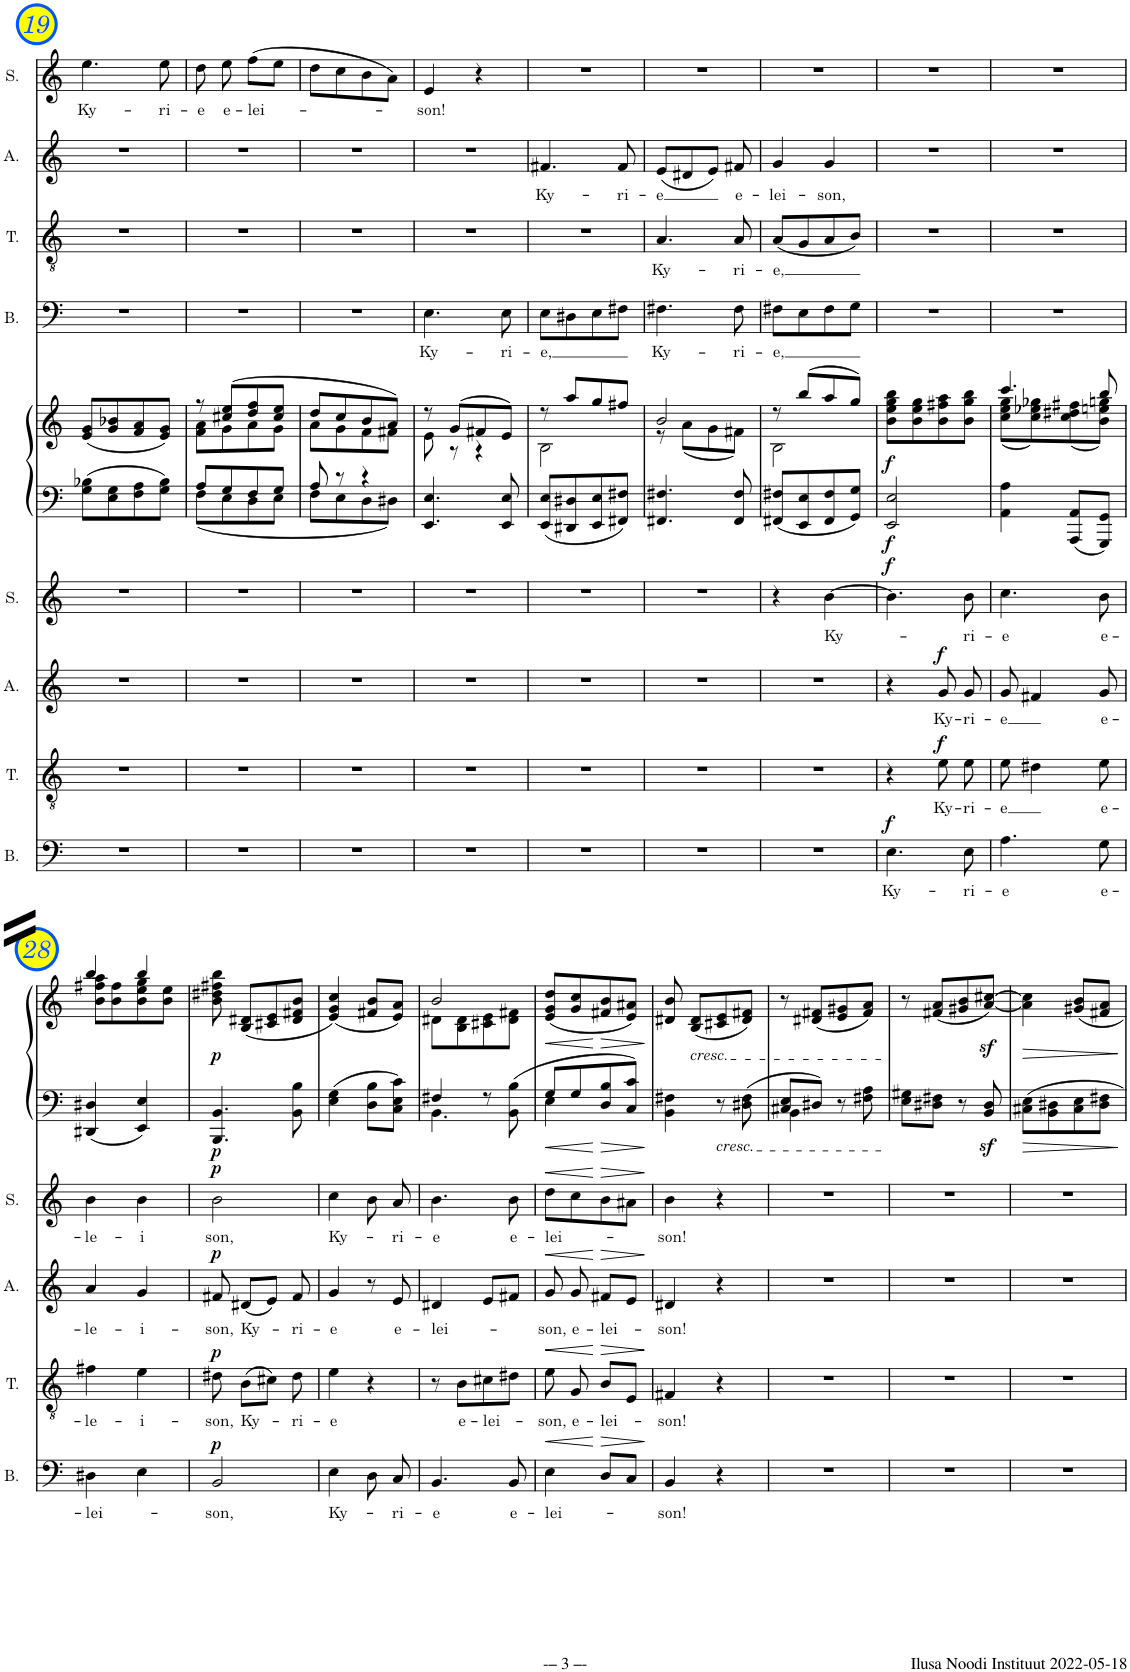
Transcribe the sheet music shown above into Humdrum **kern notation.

**kern	**text	**dynam	**kern	**text	**dynam	**kern	**text	**dynam	**kern	**text	**dynam	**kern	**kern	**dynam	**kern	**text	**kern	**text	**kern	**text	**kern	**text
*part9	*part9	*part9	*part8	*part8	*part8	*part7	*part7	*part7	*part6	*part6	*part6	*part5	*part5	*part5	*part4	*part4	*part3	*part3	*part2	*part2	*part1	*part1
*staff10	*staff10	*staff10	*staff9	*staff9	*staff9	*staff8	*staff8	*staff8	*staff7	*staff7	*staff7	*staff6	*staff5	*staff5/6	*staff4	*staff4	*staff3	*staff3	*staff2	*staff2	*staff1	*staff1
*I"Bass	*	*	*I"Tenor	*	*	*I"Alto	*	*	*I"Soprano	*	*	*I"Piano	*	*	*I"Bass	*	*I"Tenor	*	*I"Alto	*	*I"Soprano	*
*I'B.	*	*	*I'T.	*	*	*I'A.	*	*	*I'S.	*	*	*I'Pno	*	*	*I'B.	*	*I'T.	*	*I'A.	*	*I'S.	*
!!LO:PB:g=z
*clefF4	*	*	*clefGv2	*	*	*clefG2	*	*	*clefG2	*	*	*clefF4	*clefG2	*	*clefF4	*	*clefGv2	*	*clefG2	*	*clefG2	*
*k[]	*	*	*k[]	*	*	*k[]	*	*	*k[]	*	*	*k[]	*k[]	*	*k[]	*	*k[]	*	*k[]	*	*k[]	*
*M2/4	*	*	*M2/4	*	*	*M2/4	*	*	*M2/4	*	*	*M2/4	*M2/4	*	*M2/4	*	*M2/4	*	*M2/4	*	*M2/4	*
=19	=19	=19	=19	=19	=19	=19	=19	=19	=19	=19	=19	=19	=19	=19	=19	=19	=19	=19	=19	=19	=19	=19
!	!	!	!	!	!	!	!	!	!	!	!	!	!	!	!	!	!	!	!	!	!	!LO:LY:b
2r	.	.	2r	.	.	2r	.	.	2r	.	.	8G\ 8B-X\L	(8e/ 8g/L	.	2r	.	2r	.	2r	.	4.ee\	Ky-
.	.	.	.	.	.	.	.	.	.	.	.	8E\ 8G\	8g/ 8b-X/	.	.	.	.	.	.	.	.	.
.	.	.	.	.	.	.	.	.	.	.	.	8F\ 8A\	8f/ 8a/	.	.	.	.	.	.	.	.	.
!	!	!	!	!	!	!	!	!	!	!	!	!	!	!	!	!	!	!	!	!	!	!LO:LY:b
.	.	.	.	.	.	.	.	.	.	.	.	8G\ 8B-\J	8e/ 8g/J)	.	.	.	.	.	.	.	8ee\	-ri-
=20	=20	=20	=20	=20	=20	=20	=20	=20	=20	=20	=20	=20	=20	=20	=20	=20	=20	=20	=20	=20	=20	=20
*	*	*	*	*	*	*	*	*	*	*	*	*^	*^	*	*	*	*	*	*	*	*	*
!	!	!	!	!	!	!	!	!	!	!	!	!	!	!	!	!	!	!	!	!	!	!	!	!LO:LY:b
2r	.	.	2r	.	.	2r	.	.	2r	.	.	8A/L	8F\L	8r	8f\ 8a\L	.	2r	.	2r	.	2r	.	8dd\	-e
!	!	!	!	!	!	!	!	!	!	!	!	!	!	!	!	!	!	!	!	!	!	!	!	!LO:LY:b
.	.	.	.	.	.	.	.	.	.	.	.	8G/	8E\	(8cc#X/ 8ee/L	8g\	.	.	.	.	.	.	.	8ee\	e-
!	!	!	!	!	!	!	!	!	!	!	!	!	!	!	!	!	!	!	!	!	!	!	!	!LO:LY:b
.	.	.	.	.	.	.	.	.	.	.	.	8F/	8D\	8dd/ 8ff/	8a\	.	.	.	.	.	.	.	(8ff\L	-lei-
.	.	.	.	.	.	.	.	.	.	.	.	8G/J	8E\J	8cc#/ 8ee/J	8g\J	.	.	.	.	.	.	.	8ee\J	.
=21	=21	=21	=21	=21	=21	=21	=21	=21	=21	=21	=21	=21	=21	=21	=21	=21	=21	=21	=21	=21	=21	=21	=21	=21
2r	.	.	2r	.	.	2r	.	.	2r	.	.	8A/	8F\L	8dd/L	8a\L	.	2r	.	2r	.	2r	.	8dd\L	.
.	.	.	.	.	.	.	.	.	.	.	.	8r	8E\	8cc/	8g\	.	.	.	.	.	.	.	8cc\	.
.	.	.	.	.	.	.	.	.	.	.	.	4r	8D\	8b/	8f\	.	.	.	.	.	.	.	8b\	.
.	.	.	.	.	.	.	.	.	.	.	.	.	8D#X\J	8a/J)	8f#X\J	.	.	.	.	.	.	.	8a\J)	.
=22	=22	=22	=22	=22	=22	=22	=22	=22	=22	=22	=22	=22	=22	=22	=22	=22	=22	=22	=22	=22	=22	=22	=22	=22
!	!	!	!	!	!	!	!	!	!	!	!	!	!	!	!	!	!	!LO:LY:b	!	!	!	!	!	!LO:LY:b
*	*	*	*	*	*	*	*	*	*	*	*	*v	*v	*	*	*	*	*	*	*	*	*	*	*
2r	.	.	2r	.	.	2r	.	.	2r	.	.	4.EE/ 4.E/	8r	8e\	.	4.E\	Ky-	2r	.	2r	.	4e/	-son!
.	.	.	.	.	.	.	.	.	.	.	.	.	(8g/L	8r	.	.	.	.	.	.	.	.	.
.	.	.	.	.	.	.	.	.	.	.	.	.	8f#X/	4r	.	.	.	.	.	.	.	4r	.
!	!	!	!	!	!	!	!	!	!	!	!	!	!	!	!	!	!LO:LY:b	!	!	!	!	!	!
.	.	.	.	.	.	.	.	.	.	.	.	8EE/ 8E/	8e/J)	.	.	8E\	-ri-	.	.	.	.	.	.
=23	=23	=23	=23	=23	=23	=23	=23	=23	=23	=23	=23	=23	=23	=23	=23	=23	=23	=23	=23	=23	=23	=23	=23
!	!	!	!	!	!	!	!	!	!	!	!	!	!	!	!	!	!LO:LY:b	!	!	!	!LO:LY:b	!	!
2r	.	.	2r	.	.	2r	.	.	2r	.	.	8EE/ 8E/L	8r	2B\	.	8E\L	-e,	2r	.	4.f#X/	Ky-	2r	.
.	.	.	.	.	.	.	.	.	.	.	.	8DD#X/ 8D#X/	8aa/L	.	.	8D#X\	.	.	.	.	.	.	.
.	.	.	.	.	.	.	.	.	.	.	.	8EE/ 8E/	8gg/	.	.	8E\	.	.	.	.	.	.	.
!	!	!	!	!	!	!	!	!	!	!	!	!	!	!	!	!	!	!	!	!	!LO:LY:b	!	!
.	.	.	.	.	.	.	.	.	.	.	.	8FF#X/ 8F#X/J	8ff#X/J	.	.	8F#X\J	.	.	.	8f#/	-ri-	.	.
=24	=24	=24	=24	=24	=24	=24	=24	=24	=24	=24	=24	=24	=24	=24	=24	=24	=24	=24	=24	=24	=24	=24	=24
!	!	!	!	!	!	!	!	!	!	!	!	!	!	!	!	!	!LO:LY:b	!	!LO:LY:b	!	!LO:LY:b	!	!
2r	.	.	2r	.	.	2r	.	.	2r	.	.	4.FF#X/ 4.F#X/	2b/	8r	.	4.F#X\	Ky-	4.A/	Ky-	(8e/L	-e	2r	.
.	.	.	.	.	.	.	.	.	.	.	.	.	.	(8a\L	.	.	.	.	.	8d#X/	.	.	.
.	.	.	.	.	.	.	.	.	.	.	.	.	.	8g\	.	.	.	.	.	8e/J)	.	.	.
!	!	!	!	!	!	!	!	!	!	!	!	!	!	!	!	!	!LO:LY:b	!	!LO:LY:b	!	!LO:LY:b	!	!
.	.	.	.	.	.	.	.	.	.	.	.	8FF#/ 8F#/	.	8f#X\J)	.	8F#\	-ri-	8A/	-ri-	8f#X/	e-	.	.
=25	=25	=25	=25	=25	=25	=25	=25	=25	=25	=25	=25	=25	=25	=25	=25	=25	=25	=25	=25	=25	=25	=25	=25
!	!	!	!	!	!	!	!	!	!	!	!	!	!	!	!	!	!LO:LY:b	!	!LO:LY:b	!	!LO:LY:b	!	!
2r	.	.	2r	.	.	2r	.	.	4r	.	.	8FF#X/ 8F#X/L	8r	2B\	.	8F#X\L	-e,	(8A/L	-e,	4g/	-lei-	2r	.
.	.	.	.	.	.	.	.	.	.	.	.	8EE/ 8E/	(8bb/L	.	.	8E\	.	8G/	.	.	.	.	.
!	!	!	!	!	!	!	!	!	!	!LO:LY:b	!	!	!	!	!	!	!	!	!	!	!LO:LY:b	!	!
.	.	.	.	.	.	.	.	.	[4b\	Ky-	.	8FF#/ 8F#/	8aa/	.	.	8F#\	.	8A/	.	4g/	-son,	.	.
.	.	.	.	.	.	.	.	.	.	.	.	8GG/ 8G/J	8gg/J)	.	.	8G\J	.	8B/J)	.	.	.	.	.
*	*	*	*	*	*	*	*	*	*	*	*	*	*v	*v	*	*	*	*	*	*	*	*	*
=26	=26	=26	=26	=26	=26	=26	=26	=26	=26	=26	=26	=26	=26	=26	=26	=26	=26	=26	=26	=26	=26	=26
!	!LO:LY:b	!LO:DY:a	!	!	!	!	!	!	!	!	!LO:DY:a	!	!	!LO:DY:b=2	!	!	!	!	!	!	!	!
!	!	!	!	!	!	!	!	!	!	!	!	!	!	!LO:DY:n=1:b	!	!	!	!	!	!	!	!
4.E\	Ky-	f	4r	.	.	4r	.	.	4.b\]	.	f	2EE/ 2E/	8b\ 8ee\ 8gg\ 8bb\L	f f	2r	.	2r	.	2r	.	2r	.
.	.	.	.	.	.	.	.	.	.	.	.	.	8b\ 8ee\ 8gg\	.	.	.	.	.	.	.	.	.
!	!	!	!	!LO:LY:b	!LO:DY:a	!	!LO:LY:b	!LO:DY:a	!	!	!	!	!	!	!	!	!	!	!	!	!	!
.	.	.	8e\	Ky-	f	8g/	Ky-	f	.	.	.	.	8b\ 8ff#X\ 8aa\	.	.	.	.	.	.	.	.	.
!	!LO:LY:b	!	!	!LO:LY:b	!	!	!LO:LY:b	!	!	!LO:LY:b	!	!	!	!	!	!	!	!	!	!	!	!
8E\	-ri-	.	8e\	-ri-	.	8g/	-ri-	.	8b\	-ri-	.	.	8b\ 8gg\ 8bb\J	.	.	.	.	.	.	.	.	.
=27	=27	=27	=27	=27	=27	=27	=27	=27	=27	=27	=27	=27	=27	=27	=27	=27	=27	=27	=27	=27	=27	=27
!	!LO:LY:b	!	!	!LO:LY:b	!	!	!LO:LY:b	!	!	!LO:LY:b	!	!	!	!	!	!	!	!	!	!	!	!
*	*	*	*	*	*	*	*	*	*	*	*	*	*^	*	*	*	*	*	*	*	*	*
4.A\	-e	.	8e\	-e	.	8g/	-e	.	4.cc\	-e	.	4AA\ 4A\	4.ccc/	(8cc\ 8ee\ 8gg\L	.	2r	.	2r	.	2r	.	2r	.
.	.	.	4d#X\	.	.	4f#X/	.	.	.	.	.	.	.	8cc\ 8ee-X\ 8gg-X\)	.	.	.	.	.	.	.	.	.
.	.	.	.	.	.	.	.	.	.	.	.	8AAA/ 8AA/L	.	(8cc\ 8dd#X\ 8ff#X\	.	.	.	.	.	.	.	.	.
!	!LO:LY:b	!	!	!LO:LY:b	!	!	!LO:LY:b	!	!	!LO:LY:b	!	!	!	!	!	!	!	!	!	!	!	!	!
8G\	e-	.	8e\	e-	.	8g/	e-	.	8b\	e-	.	8GGG/ 8GG/J	8bb/	8b\ 8een\ 8ggn\J)	.	.	.	.	.	.	.	.	.
!!LO:LB:g=z
=28	=28	=28	=28	=28	=28	=28	=28	=28	=28	=28	=28	=28	=28	=28	=28	=28	=28	=28	=28	=28	=28	=28	=28
!	!LO:LY:b	!	!	!LO:LY:b	!	!	!LO:LY:b	!	!	!LO:LY:b	!	!	!	!	!	!	!	!	!	!	!	!	!
4D#X\	-lei-	.	4f#X\	-le-	.	4a/	-le-	.	4b\	-le-	.	4DD#X/ 4D#X/	4bb/	8b\ 8ff#X\ 8aa\L	.	2r	.	2r	.	2r	.	2r	.
.	.	.	.	.	.	.	.	.	.	.	.	.	.	8b\ 8ff#\	.	.	.	.	.	.	.	.	.
!	!	!	!	!LO:LY:b	!	!	!LO:LY:b	!	!	!LO:LY:b	!	!	!	!	!	!	!	!	!	!	!	!	!
4E\	.	.	4e\	-i-	.	4g/	-i-	.	4b\	-i	.	4EE/ 4E/	4bb/	8b\ 8ee\ 8gg\	.	.	.	.	.	.	.	.	.
.	.	.	.	.	.	.	.	.	.	.	.	.	.	8b\ 8ee\J	.	.	.	.	.	.	.	.	.
=29	=29	=29	=29	=29	=29	=29	=29	=29	=29	=29	=29	=29	=29	=29	=29	=29	=29	=29	=29	=29	=29	=29	=29
!	!LO:LY:b	!LO:DY:a	!	!LO:LY:b	!LO:DY:a	!	!LO:LY:b	!LO:DY:a	!	!LO:LY:b	!LO:DY:a	!	!	!	!LO:DY:b=2	!	!	!	!	!	!	!	!
!	!	!	!	!	!	!	!	!	!	!	!	!	!	!	!LO:DY:n=1:b	!	!	!	!	!	!	!	!
*	*	*	*	*	*	*	*	*	*	*	*	*	*v	*v	*	*	*	*	*	*	*	*	*
2BB/	-son,	p	8d#X\	-son,	p	8f#X/	-son,	p	2b\	son,	p	4.BBB/ 4.BB/	8b\ 8dd#X\ 8ff#X\ 8bb\	p p	2r	.	2r	.	2r	.	2r	.
!	!	!	!	!LO:LY:b	!	!	!LO:LY:b	!	!	!	!	!	!	!	!	!	!	!	!	!	!	!
.	.	.	(8B\L	Ky-	.	(8d#X/L	Ky-	.	.	.	.	.	(8B/ 8d#X/L	.	.	.	.	.	.	.	.	.
.	.	.	8c#X\J)	.	.	8e/J)	.	.	.	.	.	.	8c#X/ 8e/	.	.	.	.	.	.	.	.	.
!	!	!	!	!LO:LY:b	!	!	!LO:LY:b	!	!	!	!	!	!	!	!	!	!	!	!	!	!	!
.	.	.	8d#\	-ri-	.	8f#/	-ri-	.	.	.	.	8BB\ 8B\	8d#/ 8f#X/ 8b/J	.	.	.	.	.	.	.	.	.
=30	=30	=30	=30	=30	=30	=30	=30	=30	=30	=30	=30	=30	=30	=30	=30	=30	=30	=30	=30	=30	=30	=30
!	!LO:LY:b	!	!	!LO:LY:b	!	!	!LO:LY:b	!	!	!LO:LY:b	!	!	!	!	!	!	!	!	!	!	!	!
4E\	Ky-	.	4e\	-e	.	4g/	-e	.	4cc\	Ky-	.	4E\ 4G\	(4e/ 4g/ 4cc/)	.	2r	.	2r	.	2r	.	2r	.
8D\	.	.	4r	.	.	8r	.	.	8b\	.	.	8D\ 8B\L	8f#X/ 8b/L	.	.	.	.	.	.	.	.	.
!	!LO:LY:b	!	!	!	!	!	!LO:LY:b	!	!	!LO:LY:b	!	!	!	!	!	!	!	!	!	!	!	!
8C/	-ri-	.	.	.	.	8e/	e-	.	8a/	-ri-	.	8C\ 8E\ 8c\J	8e/ 8a/J)	.	.	.	.	.	.	.	.	.
=31	=31	=31	=31	=31	=31	=31	=31	=31	=31	=31	=31	=31	=31	=31	=31	=31	=31	=31	=31	=31	=31	=31
!	!LO:LY:b	!	!	!	!	!	!LO:LY:b	!	!	!LO:LY:b	!	!	!	!	!	!	!	!	!	!	!	!
*	*	*	*	*	*	*	*	*	*	*	*	*^	*^	*	*	*	*	*	*	*	*	*
4.BB/	-e	.	8r	.	.	4d#X/	-lei-	.	4.b\	-e	.	4F#X/	4.BB\	2b/	8d#X\L	.	2r	.	2r	.	2r	.	2r	.
!	!	!	!	!LO:LY:b	!	!	!	!	!	!	!	!	!	!	!	!	!	!	!	!	!	!	!	!
.	.	.	8B\L	e-	.	.	.	.	.	.	.	.	.	.	8B\ 8d#\	.	.	.	.	.	.	.	.	.
!	!	!	!	!LO:LY:b	!	!	!	!	!	!	!	!	!	!	!	!	!	!	!	!	!	!	!	!
.	.	.	8c#X\	-lei-	.	8e/L	.	.	.	.	.	8r	.	.	8c#X\ 8e\	.	.	.	.	.	.	.	.	.
!	!LO:LY:b	!	!	!	!	!	!	!	!	!LO:LY:b	!	!	!	!	!	!	!	!	!	!	!	!	!	!
8BB/	e-	.	8d#X\J	.	.	8f#X/J	.	.	8b\	e-	.	8BB\ 8B\	8ryy	.	8d#\ 8f#X\J	.	.	.	.	.	.	.	.	.
=32	=32	=32	=32	=32	=32	=32	=32	=32	=32	=32	=32	=32	=32	=32	=32	=32	=32	=32	=32	=32	=32	=32	=32	=32
!	!LO:LY:b	!LO:HP:b	!	!LO:LY:b	!LO:HP:b	!	!LO:LY:b	!LO:HP:b	!	!LO:LY:b	!LO:HP:b	!	!	!	!	!LO:HP:b	!	!	!	!	!	!	!	!
*	*	*	*	*	*	*	*	*	*	*	*	*	*	*v	*v	*	*	*	*	*	*	*	*	*
4E\	-lei-	<	8e\	-son,	<	8g/	-son,	<	8dd\L	-lei-	<	8G/L	4E\	(8e/ 8g/ 8dd/L	<	2r	.	2r	.	2r	.	2r	.
!	!	!	!	!LO:LY:b	!	!	!LO:LY:b	!	!	!	!	!	!	!	!	!	!	!	!	!	!	!	!
.	.	.	8G/	e-	.	8g/	e-	.	8cc\	.	.	8G/	.	8g/ 8cc/	.	.	.	.	.	.	.	.	.
!	!	!LO:HP:n=1:b	!	!LO:LY:b	!LO:HP:n=1:b	!	!LO:LY:b	!LO:HP:n=1:b	!	!	!LO:HP:n=1:b	!	!	!	!LO:HP:n=1:b	!	!	!	!	!	!	!	!
8D/L	.	[ >	8B/L	-lei-	[ >	8f#X/L	-lei-	[ >	8b\	.	[ >	8D/ 8B/	4ryy	8f#X/ 8b/	[ >	.	.	.	.	.	.	.	.
8C/J	.	.	8E/J	.	.	8e/J	.	.	8a#X\J	.	.	8C/ 8c/J	.	8e/ 8a#X/J)	.	.	.	.	.	.	.	.	.
*	*	*	*	*	*	*	*	*	*	*	*	*v	*v	*	*	*	*	*	*	*	*	*	*
.	.	]	.	.	]	.	.	]	.	.	]	.	.	]	.	.	.	.	.	.	.	.
=33	=33	=33	=33	=33	=33	=33	=33	=33	=33	=33	=33	=33	=33	=33	=33	=33	=33	=33	=33	=33	=33	=33
!	!LO:LY:b	!	!	!LO:LY:b	!	!	!LO:LY:b	!	!	!LO:LY:b	!	!	!	!	!	!	!	!	!	!	!	!
4BB/	-son!	.	4F#X/	-son!	.	4d#X/	-son!	.	4b\	-son!	.	4BB\ 4F#X\	8d#X/ 8b/	.	2r	.	2r	.	2r	.	2r	.
!	!	!	!	!	!	!	!	!	!	!	!	!	!LO:TX:b:i:t=cresc.	!	!	!	!	!	!	!	!	!
.	.	.	.	.	.	.	.	.	.	.	.	.	(8B/ 8d#/L	.	.	.	.	.	.	.	.	.
!	!	!	!	!	!	!	!	!	!	!	!	!LO:TX:b:i:t=cresc.	!	!	!	!	!	!	!	!	!	!
4r	.	.	4r	.	.	4r	.	.	4r	.	.	8r	8c#X/ 8e/	.	.	.	.	.	.	.	.	.
.	.	.	.	.	.	.	.	.	.	.	.	8D#X\ 8F#\	8d#/ 8f#X/J)	.	.	.	.	.	.	.	.	.
=34	=34	=34	=34	=34	=34	=34	=34	=34	=34	=34	=34	=34	=34	=34	=34	=34	=34	=34	=34	=34	=34	=34
*	*	*	*	*	*	*	*	*	*	*	*	*^	*	*	*	*	*	*	*	*	*	*
2r	.	.	2r	.	.	2r	.	.	2r	.	.	8C#X/ 8E/L	4BB\	8r	.	2r	.	2r	.	2r	.	2r	.
.	.	.	.	.	.	.	.	.	.	.	.	8D#X/J	.	(8d#X/ 8f#X/L	.	.	.	.	.	.	.	.	.
.	.	.	.	.	.	.	.	.	.	.	.	8r	4ryy	8e/ 8g#X/	.	.	.	.	.	.	.	.	.
.	.	.	.	.	.	.	.	.	.	.	.	8F#X\ 8A\	.	8f#/ 8a/J)	.	.	.	.	.	.	.	.	.
*	*	*	*	*	*	*	*	*	*	*	*	*v	*v	*	*	*	*	*	*	*	*	*	*
=35	=35	=35	=35	=35	=35	=35	=35	=35	=35	=35	=35	=35	=35	=35	=35	=35	=35	=35	=35	=35	=35	=35
2r	.	.	2r	.	.	2r	.	.	2r	.	.	8E\ 8G#X\L	8r	.	2r	.	2r	.	2r	.	2r	.
.	.	.	.	.	.	.	.	.	.	.	.	8D#X\ 8F#X\J	(8f#X/ 8a/L	.	.	.	.	.	.	.	.	.
.	.	.	.	.	.	.	.	.	.	.	.	8r	8g#X/ 8b/	.	.	.	.	.	.	.	.	.
.	.	.	.	.	.	.	.	.	.	.	.	8BB/z< 8D#/z<	[8a/z< [8cc#X/z<J)	.	.	.	.	.	.	.	.	.
=36	=36	=36	=36	=36	=36	=36	=36	=36	=36	=36	=36	=36	=36	=36	=36	=36	=36	=36	=36	=36	=36	=36
!	!	!	!	!	!	!	!	!	!	!	!	!	!	!LO:HP:b	!	!	!	!	!	!	!	!
2r	.	.	2r	.	.	2r	.	.	2r	.	.	8C#X\ 8E\L	4a\] 4cc#\]	>	2r	.	2r	.	2r	.	2r	.
.	.	.	.	.	.	.	.	.	.	.	.	8BB\ 8D#X\	.	.	.	.	.	.	.	.	.	.
.	.	.	.	.	.	.	.	.	.	.	.	8C#\ 8E\	8g#X/ 8b/L	.	.	.	.	.	.	.	.	.
.	.	.	.	.	.	.	.	.	.	.	.	8D#\ 8F#X\J	8f#X/ 8a/J	.	.	.	.	.	.	.	.	.
.	.	.	.	.	.	.	.	.	.	.	.	.	.	]	.	.	.	.	.	.	.	.
=	=	=	=	=	=	=	=	=	=	=	=	=	=	=	=	=	=	=	=	=	=	=
*-	*-	*-	*-	*-	*-	*-	*-	*-	*-	*-	*-	*-	*-	*-	*-	*-	*-	*-	*-	*-	*-	*-
